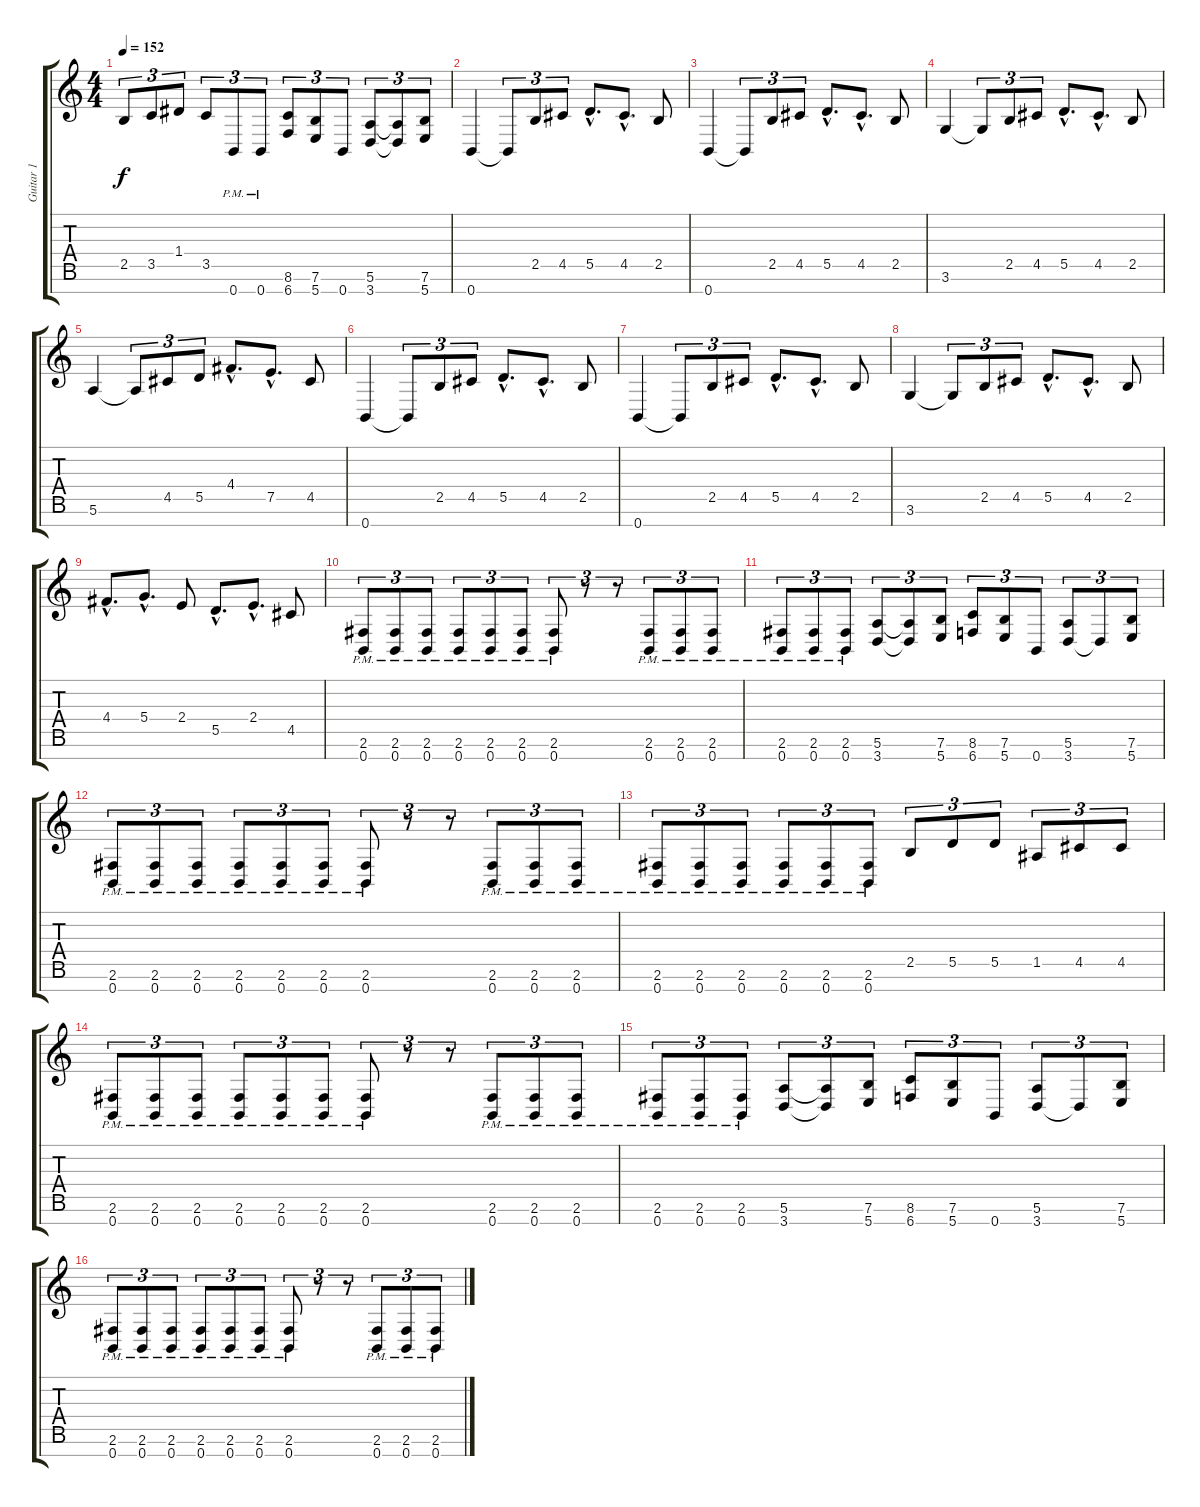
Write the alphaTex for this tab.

\track ("Guitar 1" "Guitar 1") {instrument distortionguitar}
\staff {score tabs}
\tuning (E4 B3 G3 D3 A2 E2 B1) {hide}
\ts (4 4)
\tempo 152
\clef g2
\ks c
2.5.8{tu (3 2) dy f} 3.5.8{tu (3 2)} 1.4.8{tu (3 2)} 3.5.8{tu (3 2)} 0.7{pm}.8{tu (3 2)} 0.7{pm}.8{tu (3 2)} (8.6 6.7).8{tu (3 2)} (7.6 5.7).8{tu (3 2)} 0.7.8{tu (3 2)} (5.6 3.7).8{tu (3 2)} (5.6{t} 3.7{t}).8{tu (3 2)} (7.6 5.7).8{tu (3 2)} |
0.7.4 0.7{t}.8{tu (3 2)} 2.5.8{tu (3 2)} 4.5.8{tu (3 2)} 5.5{hac}.8{d} 4.5{hac}.8{d} 2.5.8 |
0.7.4 0.7{t}.8{tu (3 2)} 2.5.8{tu (3 2)} 4.5.8{tu (3 2)} 5.5{hac}.8{d} 4.5{hac}.8{d} 2.5.8 |
3.6.4 3.6{t}.8{tu (3 2)} 2.5.8{tu (3 2)} 4.5.8{tu (3 2)} 5.5{hac}.8{d} 4.5{hac}.8{d} 2.5.8 |
5.6.4 5.6{t}.8{tu (3 2)} 4.5.8{tu (3 2)} 5.5.8{tu (3 2)} 4.4{hac}.8{d} 7.5{hac}.8{d} 4.5.8 |
0.7.4 0.7{t}.8{tu (3 2)} 2.5.8{tu (3 2)} 4.5.8{tu (3 2)} 5.5{hac}.8{d} 4.5{hac}.8{d} 2.5.8 |
0.7.4 0.7{t}.8{tu (3 2)} 2.5.8{tu (3 2)} 4.5.8{tu (3 2)} 5.5{hac}.8{d} 4.5{hac}.8{d} 2.5.8 |
3.6.4 3.6{t}.8{tu (3 2)} 2.5.8{tu (3 2)} 4.5.8{tu (3 2)} 5.5{hac}.8{d} 4.5{hac}.8{d} 2.5.8 |
4.4{hac}.8{d} 5.4{hac}.8{d} 2.4.8 5.5{hac}.8{d} 2.4{hac}.8{d} 4.5.8 |
(2.6{pm} 0.7{pm}).8{tu (3 2)} (2.6{pm} 0.7{pm}).8{tu (3 2)} (2.6{pm} 0.7{pm}).8{tu (3 2)} (2.6{pm} 0.7{pm}).8{tu (3 2)} (2.6{pm} 0.7{pm}).8{tu (3 2)} (2.6{pm} 0.7{pm}).8{tu (3 2)} (2.6{pm} 0.7{pm}).8{tu (3 2)} r.8{tu (3 2)} r.8{tu (3 2)} (2.6{pm} 0.7{pm}).8{tu (3 2)} (2.6{pm} 0.7{pm}).8{tu (3 2)} (2.6{pm} 0.7{pm}).8{tu (3 2)} |
(2.6{pm} 0.7{pm}).8{tu (3 2)} (2.6{pm} 0.7{pm}).8{tu (3 2)} (2.6{pm} 0.7{pm}).8{tu (3 2)} (5.6 3.7).8{tu (3 2)} (5.6{t} 3.7{t}).8{tu (3 2)} (7.6 5.7).8{tu (3 2)} (8.6 6.7).8{tu (3 2)} (7.6 5.7).8{tu (3 2)} 0.7.8{tu (3 2)} (5.6 3.7).8{tu (3 2)} 3.7{t}.8{tu (3 2)} (7.6 5.7).8{tu (3 2)} |
(2.6{pm} 0.7{pm}).8{tu (3 2)} (2.6{pm} 0.7{pm}).8{tu (3 2)} (2.6{pm} 0.7{pm}).8{tu (3 2)} (2.6{pm} 0.7{pm}).8{tu (3 2)} (2.6{pm} 0.7{pm}).8{tu (3 2)} (2.6{pm} 0.7{pm}).8{tu (3 2)} (2.6{pm} 0.7{pm}).8{tu (3 2)} r.8{tu (3 2)} r.8{tu (3 2)} (2.6{pm} 0.7{pm}).8{tu (3 2)} (2.6{pm} 0.7{pm}).8{tu (3 2)} (2.6{pm} 0.7{pm}).8{tu (3 2)} |
(2.6{pm} 0.7{pm}).8{tu (3 2)} (2.6{pm} 0.7{pm}).8{tu (3 2)} (2.6{pm} 0.7{pm}).8{tu (3 2)} (2.6 0.7{pm}).8{tu (3 2)} (2.6{pm} 0.7{pm}).8{tu (3 2)} (2.6{pm} 0.7{pm}).8{tu (3 2)} 2.5.8{tu (3 2)} 5.5.8{tu (3 2)} 5.5.8{tu (3 2)} 1.5.8{tu (3 2)} 4.5.8{tu (3 2)} 4.5.8{tu (3 2)} |
(2.6{pm} 0.7{pm}).8{tu (3 2)} (2.6{pm} 0.7{pm}).8{tu (3 2)} (2.6{pm} 0.7{pm}).8{tu (3 2)} (2.6{pm} 0.7{pm}).8{tu (3 2)} (2.6{pm} 0.7{pm}).8{tu (3 2)} (2.6{pm} 0.7{pm}).8{tu (3 2)} (2.6{pm} 0.7{pm}).8{tu (3 2)} r.8{tu (3 2)} r.8{tu (3 2)} (2.6{pm} 0.7{pm}).8{tu (3 2)} (2.6{pm} 0.7{pm}).8{tu (3 2)} (2.6{pm} 0.7{pm}).8{tu (3 2)} |
(2.6{pm} 0.7{pm}).8{tu (3 2)} (2.6{pm} 0.7{pm}).8{tu (3 2)} (2.6{pm} 0.7{pm}).8{tu (3 2)} (5.6 3.7).8{tu (3 2)} (5.6{t} 3.7{t}).8{tu (3 2)} (7.6 5.7).8{tu (3 2)} (8.6 6.7).8{tu (3 2)} (7.6 5.7).8{tu (3 2)} 0.7.8{tu (3 2)} (5.6 3.7).8{tu (3 2)} 3.7{t}.8{tu (3 2)} (7.6 5.7).8{tu (3 2)} |
(2.6{pm} 0.7{pm}).8{tu (3 2)} (2.6{pm} 0.7{pm}).8{tu (3 2)} (2.6{pm} 0.7{pm}).8{tu (3 2)} (2.6{pm} 0.7{pm}).8{tu (3 2)} (2.6{pm} 0.7{pm}).8{tu (3 2)} (2.6{pm} 0.7{pm}).8{tu (3 2)} (2.6{pm} 0.7{pm}).8{tu (3 2)} r.8{tu (3 2)} r.8{tu (3 2)} (2.6{pm} 0.7{pm}).8{tu (3 2)} (2.6{pm} 0.7{pm}).8{tu (3 2)} (2.6{pm} 0.7{pm}).8{tu (3 2)}
